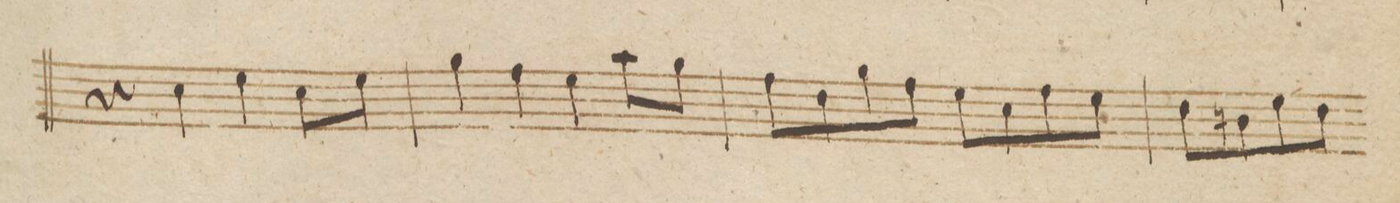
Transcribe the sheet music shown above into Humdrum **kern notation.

**kern	**dynam
*I"Violino 2do	*
*clefG2	*
*k[b-]	*
*met(c)	*
*M4/4	*
4r	.
4cc\	.
4ee\	.
8cc\L	.
8ee\J	.
=235	=235
4gg\	.
4ff\	.
4ee\	.
8aa\L	.
8gg\J	.
=236	=236
8ff\L	.
8dd\	.
8gg\	.
8ff\J	.
8ee\L	.
8cc\	.
8ff\	.
8ee\J	.
=237	=237
8dd\L	.
8bn\	.
8ee\	.
8dd\J	.
*-	*-
